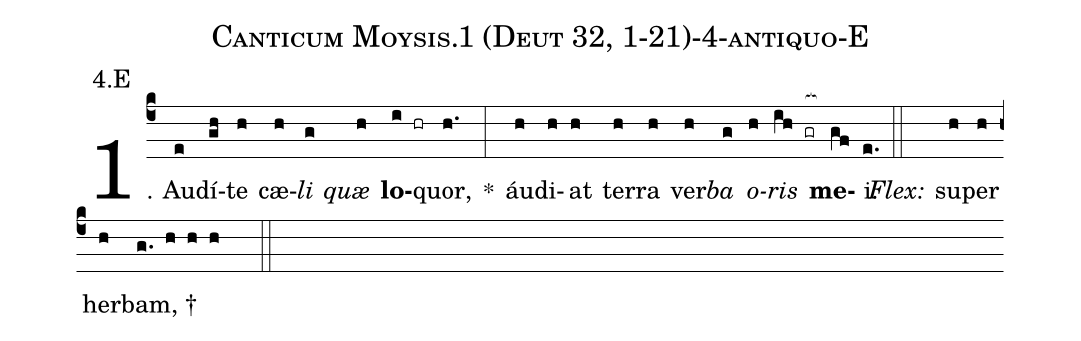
name: Canticum Moysis.1 (Deut 32, 1-21)-4-antiquo-E;
annotation: 4.E;
%%
(c4)1. Au(e)dí(gh)te(h) cæ(h)<i>li</i>(g) <i>quæ</i>(h) <b>lo</b>(i hr)quor,(h.) *(:) áu(h)di(h)at(h) ter(h)ra(h) ver(h)<i>ba</i>(g) <i>o</i>(h)<i>ris</i>(ih gr[ocb:1{]) <b>me</b>(gf[ocb:0}])i.(e.) (::)
<i>Flex:</i>()  su(h)per(h) her(h)bam, †(g. h h h  ::)
